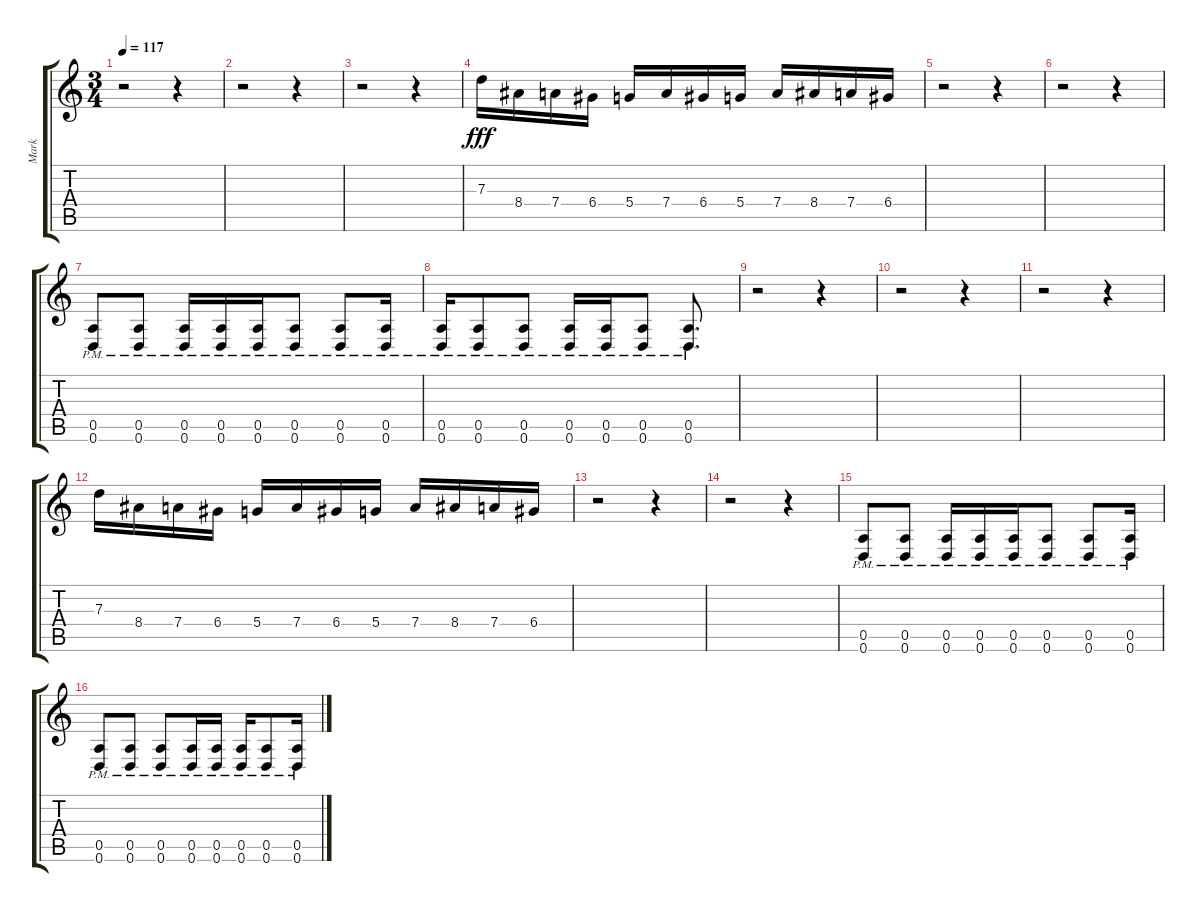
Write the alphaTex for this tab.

\track ("Mark" "Mark") {instrument distortionguitar}
\staff {score tabs}
\tuning (E4 B3 G3 D3 A2 D2) {hide}
\ts (3 4)
\tempo 117
\clef g2
\ks c
r.2{dy fff} r.4 |
r.2 r.4 |
r.2 r.4 |
7.3.16 8.4.16 7.4.16 6.4.16 5.4.16 7.4.16 6.4.16 5.4.16 7.4.16 8.4.16 7.4.16 6.4.16 |
r.2 r.4 |
r.2 r.4 |
(0.5{pm} 0.6{pm}).8 (0.5{pm} 0.6{pm}).8 (0.5{pm} 0.6{pm}).16 (0.5{pm} 0.6{pm}).16 (0.5{pm} 0.6{pm}).16 (0.5{pm} 0.6{pm}).8 (0.5{pm} 0.6{pm}).8 (0.5{pm} 0.6{pm}).16 |
(0.5{pm} 0.6{pm}).16 (0.5{pm} 0.6{pm}).8 (0.5{pm} 0.6{pm}).8 (0.5{pm} 0.6{pm}).16 (0.5{pm} 0.6{pm}).16 (0.5{pm} 0.6{pm}).8 (0.5{pm} 0.6{pm}).8{d} |
r.2 r.4 |
r.2 r.4 |
r.2 r.4 |
7.3.16 8.4.16 7.4.16 6.4.16 5.4.16 7.4.16 6.4.16 5.4.16 7.4.16 8.4.16 7.4.16 6.4.16 |
r.2 r.4 |
r.2 r.4 |
(0.5{pm} 0.6{pm}).8 (0.5{pm} 0.6{pm}).8 (0.5{pm} 0.6{pm}).16 (0.5{pm} 0.6{pm}).16 (0.5{pm} 0.6{pm}).16 (0.5{pm} 0.6{pm}).8 (0.5{pm} 0.6{pm}).8 (0.5{pm} 0.6{pm}).16 |
(0.5{pm} 0.6{pm}).8 (0.5{pm} 0.6{pm}).8 (0.5{pm} 0.6{pm}).8 (0.5{pm} 0.6{pm}).16 (0.5{pm} 0.6{pm}).16 (0.5{pm} 0.6{pm}).16 (0.5{pm} 0.6{pm}).8 (0.5{pm} 0.6{pm}).16
